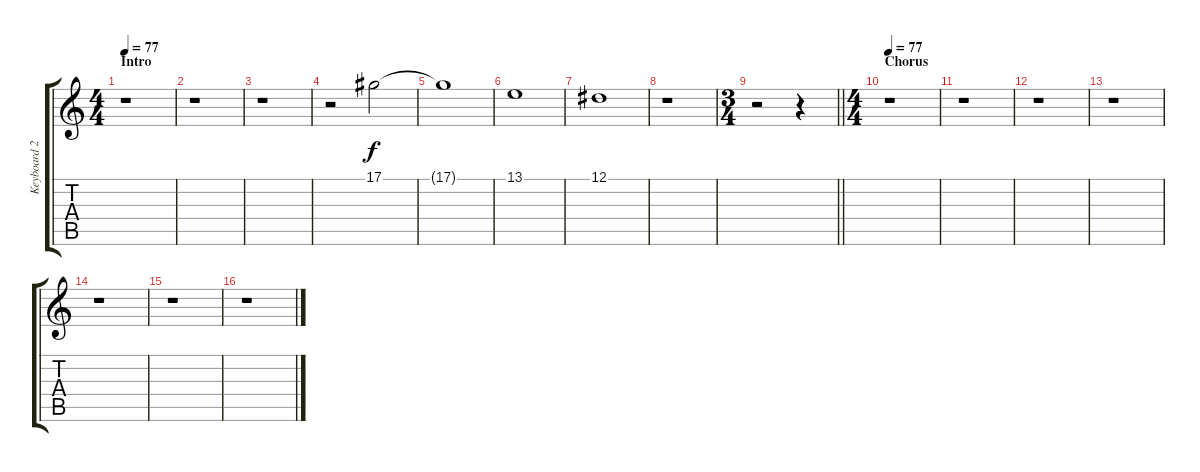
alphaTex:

\track ("Keyboard 2" "Keyboard 2") {instrument choiraahs}
\staff {score tabs}
\tuning (Eb4 Bb3 Gb3 Db3 Ab2 Eb2) {hide}
\ts (4 4)
\section ("" "Intro")
\tempo 77
\tempo 60
\tempo 77
\clef g2
\ks c
r.1{dy f instrument choiraahs} |
r.1 |
r.1{volume 0} |
r.2 17.1.2{volume 13} |
17.1{t}.1 |
13.1.1{volume 7} |
12.1.1 |
r.1 |
\ts (3 4)
\barLineRight lightlight
r.2 r.4 |
\ts (4 4)
\section ("" "Chorus")
\tempo 77
r.1 |
r.1 |
r.1 |
r.1 |
r.1 |
r.1 |
r.1
